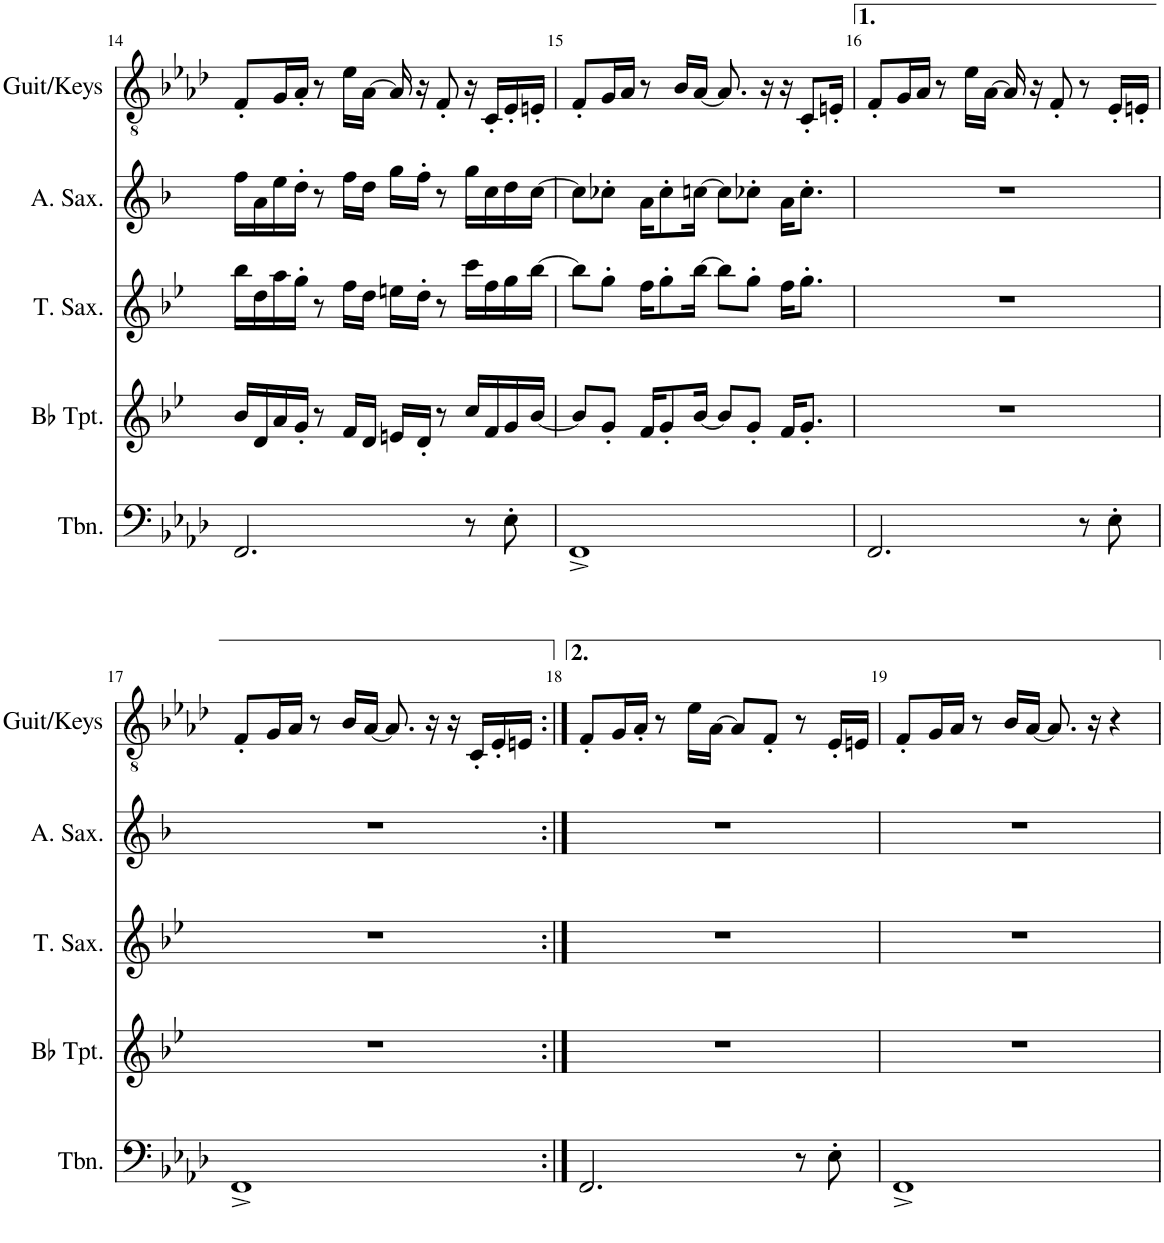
**kern	**kern	**kern	**kern	**kern
*part5	*part4	*part3	*part2	*part1
*staff5	*staff4	*staff3	*staff2	*staff1
*I"Trombone	*I"Bb Trumpet	*I"Tenor Saxophone	*I"Alto Saxophone	*I"Guit/Keys
*I'Tbn.	*I'Bb Tpt.	*I'T. Sax.	*I'A. Sax.	*I'Guit/Keys
!!LO:PB:g=z
*clefF4	*clefG2	*clefG2	*clefG2	*clefGv2
*	*Trd1c2	*Trd8c14	*Trd5c9	*
*k[b-e-a-d-]	*k[b-e-]	*k[b-e-]	*k[b-]	*k[b-e-a-d-]
*M4/4	*M4/4	*M4/4	*M4/4	*M4/4
=14	=14	=14	=14	=14
2.FF/	16b-/LL	16bb-\LL	16ff\LL	8F'/L
.	16d/	16dd\	16a\	.
.	16a/	16aa\	16ee\	16G/L
.	16g'/JJ	16gg'\JJ	16dd'\JJ	16A-'/JJ
.	8r	8r	8r	8r
.	16f/LL	16ff\LL	16ff\LL	16e-\LL
.	16d/JJ	16dd\JJ	16dd\JJ	[16A-\JJ
.	16en/LL	16een\LL	16gg\LL	16A-/]
.	16d'/JJ	16dd'\JJ	16ff'\JJ	16r
.	8r	8r	8r	8F'/
8r	16cc/LL	16ccc\LL	16gg\LL	16r
.	16f/	16ff\	16cc\	16C'/LL
8E-'\	16g/	16gg\	16dd\	16E-'/
.	[16b-/JJ	[16bb-\JJ	[16cc\JJ	16En'/JJ
=15	=15	=15	=15	=15
1FF^	8b-/L]	8bb-\L]	8cc\L]	8F'/L
.	8g'/J	8gg'\J	8cc-X'\J	16G/L
.	.	.	.	16A-/JJ
.	16f/KL	16ff\KL	16a\KL	8r
.	8g'/	8gg'\	8cc-'\	.
.	.	.	.	16B-/LL
.	[16b-/Jk	[16bb-\Jk	[16ccn\Jk	[16A-/JJ
.	8b-/L]	8bb-\L]	8cc\L]	8.A-/]
.	8g'/J	8gg'\J	8cc-X'\J	.
.	.	.	.	16r
.	16f/KL	16ff\KL	16a\KL	16r
.	8.g'/J	8.gg'\J	8.cc-'\J	8C'/L
.	.	.	.	16En'/Jk
=16	=16	=16	=16	=16
2.FF/	1r	1r	1r	8F'/L
.	.	.	.	16G/L
.	.	.	.	16A-/JJ
.	.	.	.	8r
.	.	.	.	16e-\LL
.	.	.	.	[16A-\JJ
.	.	.	.	16A-/]
.	.	.	.	16r
.	.	.	.	8F'/
8r	.	.	.	8r
8E-'\	.	.	.	16E-'/LL
.	.	.	.	16En'/JJ
!!LO:LB:g=z
=17	=17	=17	=17	=17
1FF^	1r	1r	1r	8F'/L
.	.	.	.	16G/L
.	.	.	.	16A-/JJ
.	.	.	.	8r
.	.	.	.	16B-/LL
.	.	.	.	[16A-/JJ
.	.	.	.	8.A-/]
.	.	.	.	16r
.	.	.	.	16r
.	.	.	.	16C'/LL
.	.	.	.	16E-'/
.	.	.	.	16En/JJ
=18:|!	=18:|!	=18:|!	=18:|!	=18:|!
2.FF/	1r	1r	1r	8F'/L
.	.	.	.	16G/L
.	.	.	.	16A-'/JJ
.	.	.	.	8r
.	.	.	.	16e-\LL
.	.	.	.	[16A-\JJ
.	.	.	.	8A-/L]
.	.	.	.	8F'/J
8r	.	.	.	8r
8E-'\	.	.	.	16E-'/LL
.	.	.	.	16En/JJ
=19	=19	=19	=19	=19
1FF^	1r	1r	1r	8F'/L
.	.	.	.	16G/L
.	.	.	.	16A-/JJ
.	.	.	.	8r
.	.	.	.	16B-/LL
.	.	.	.	[16A-/JJ
.	.	.	.	8.A-/]
.	.	.	.	16r
.	.	.	.	4r
=	=	=	=	=
*-	*-	*-	*-	*-
